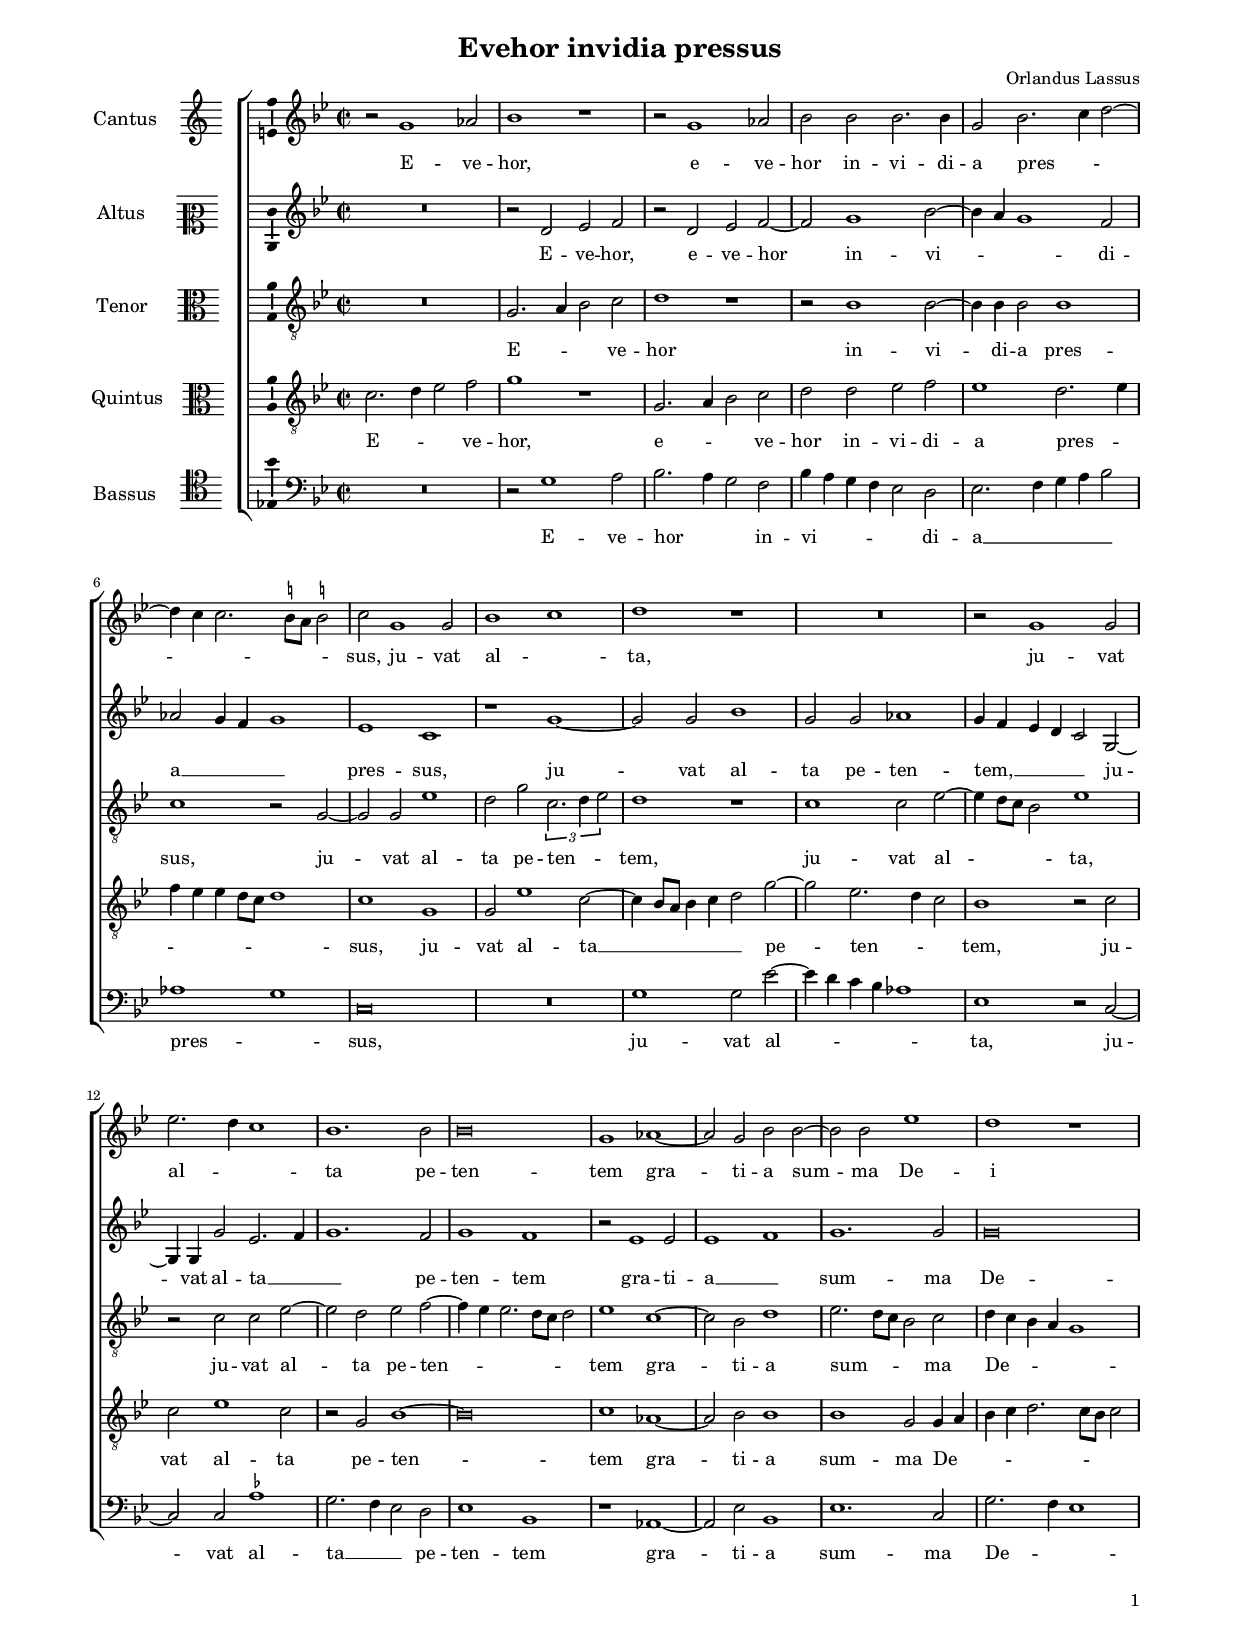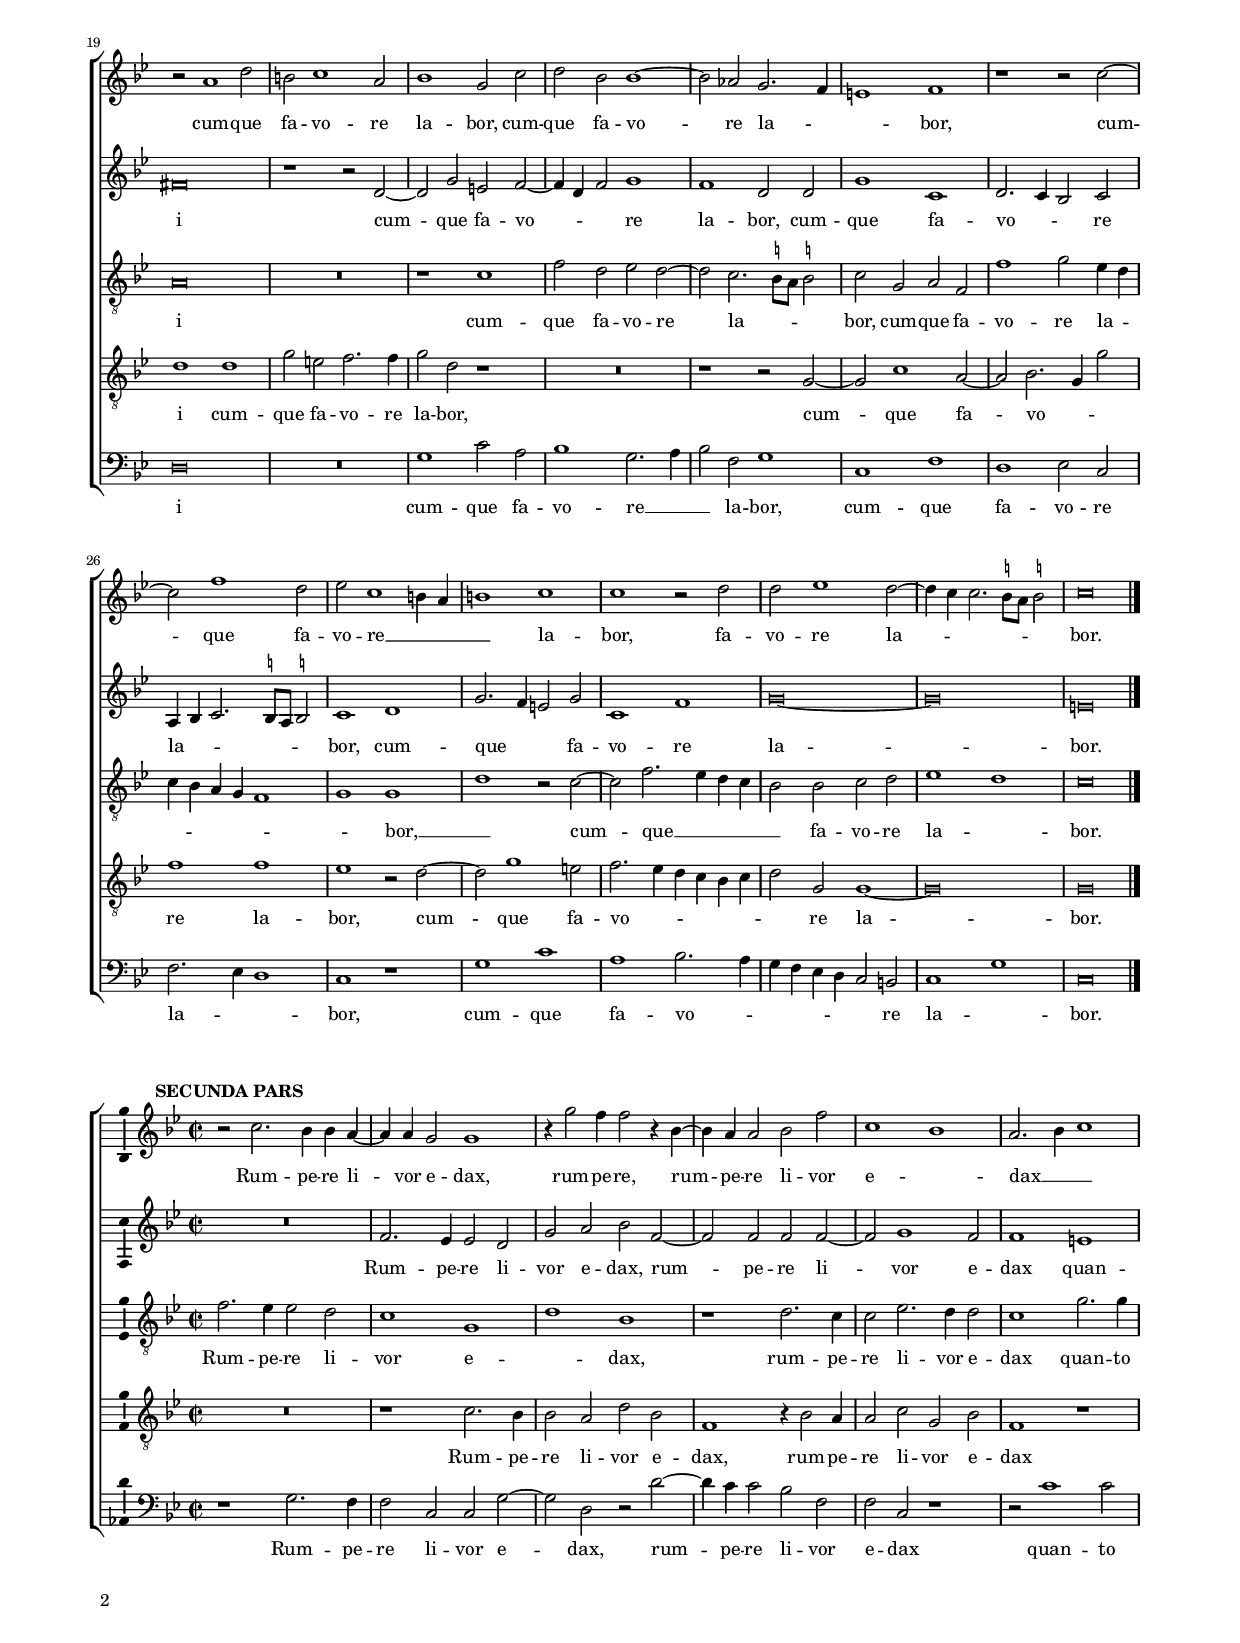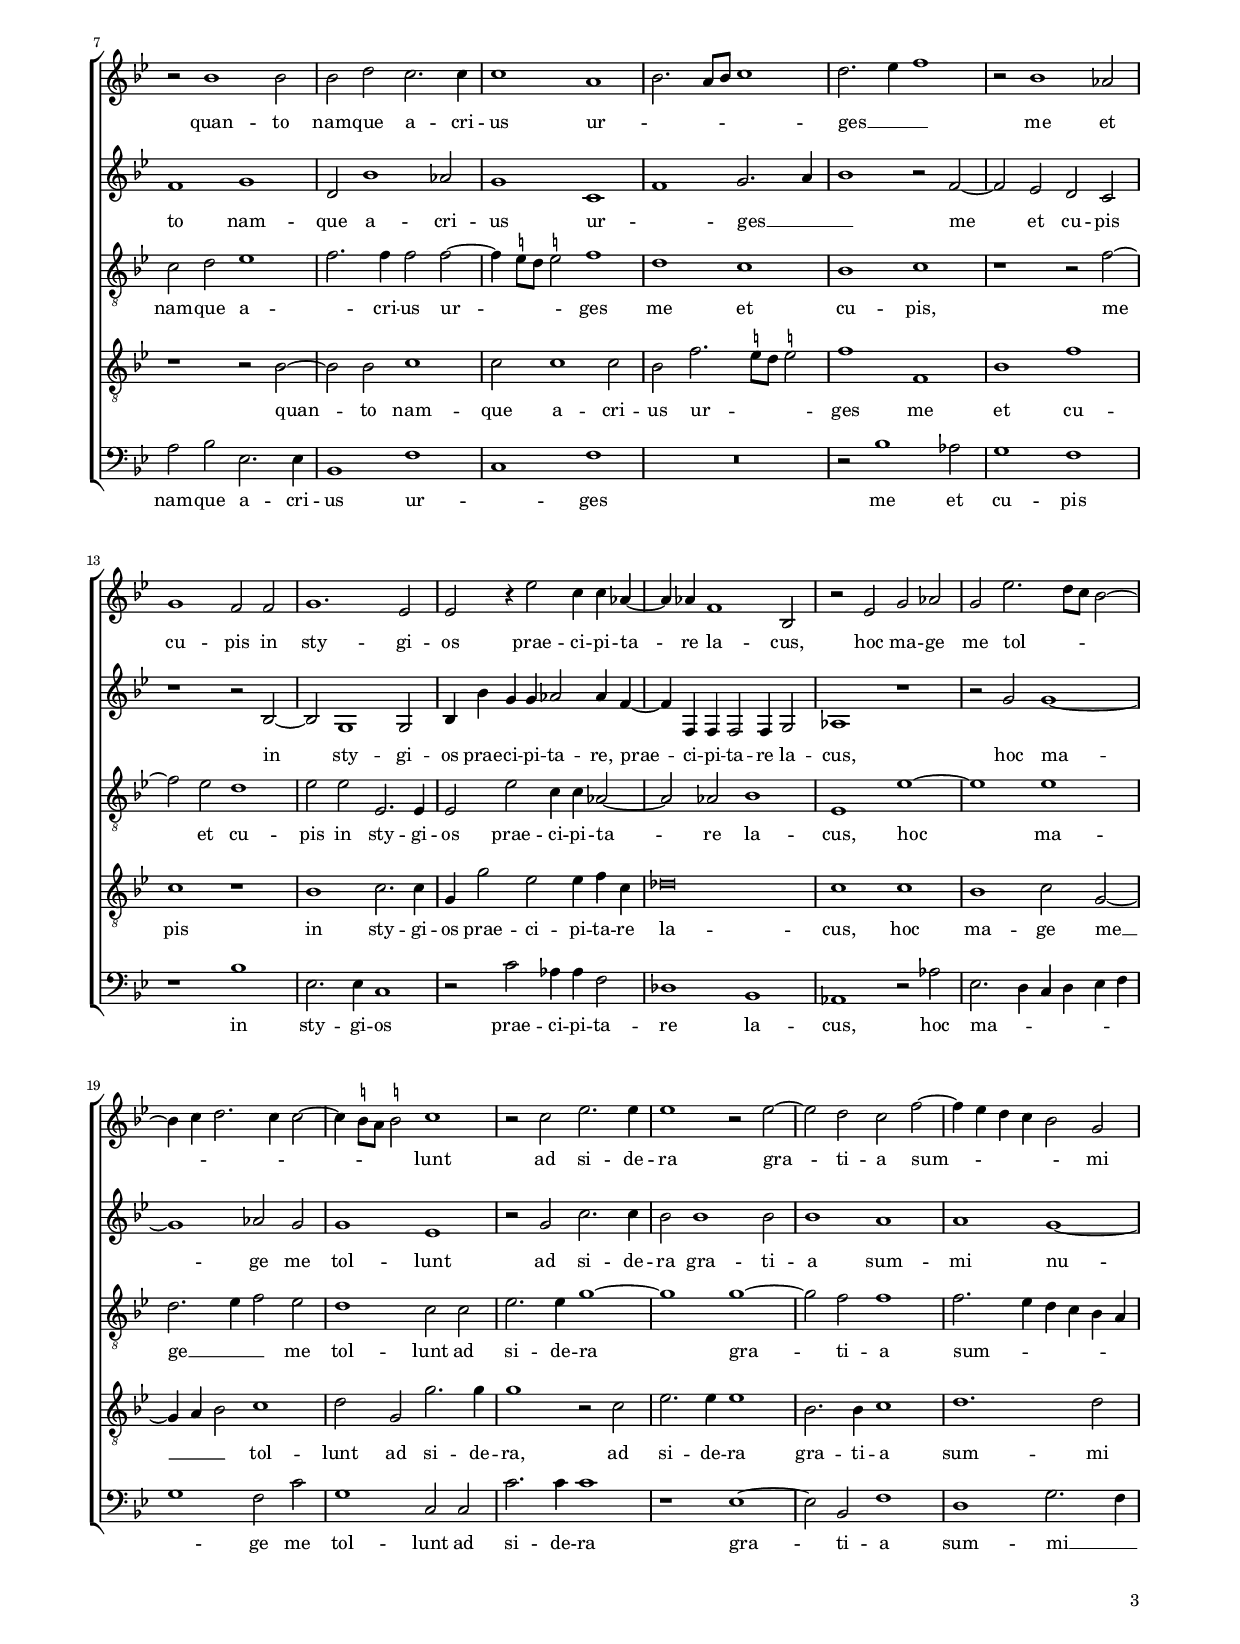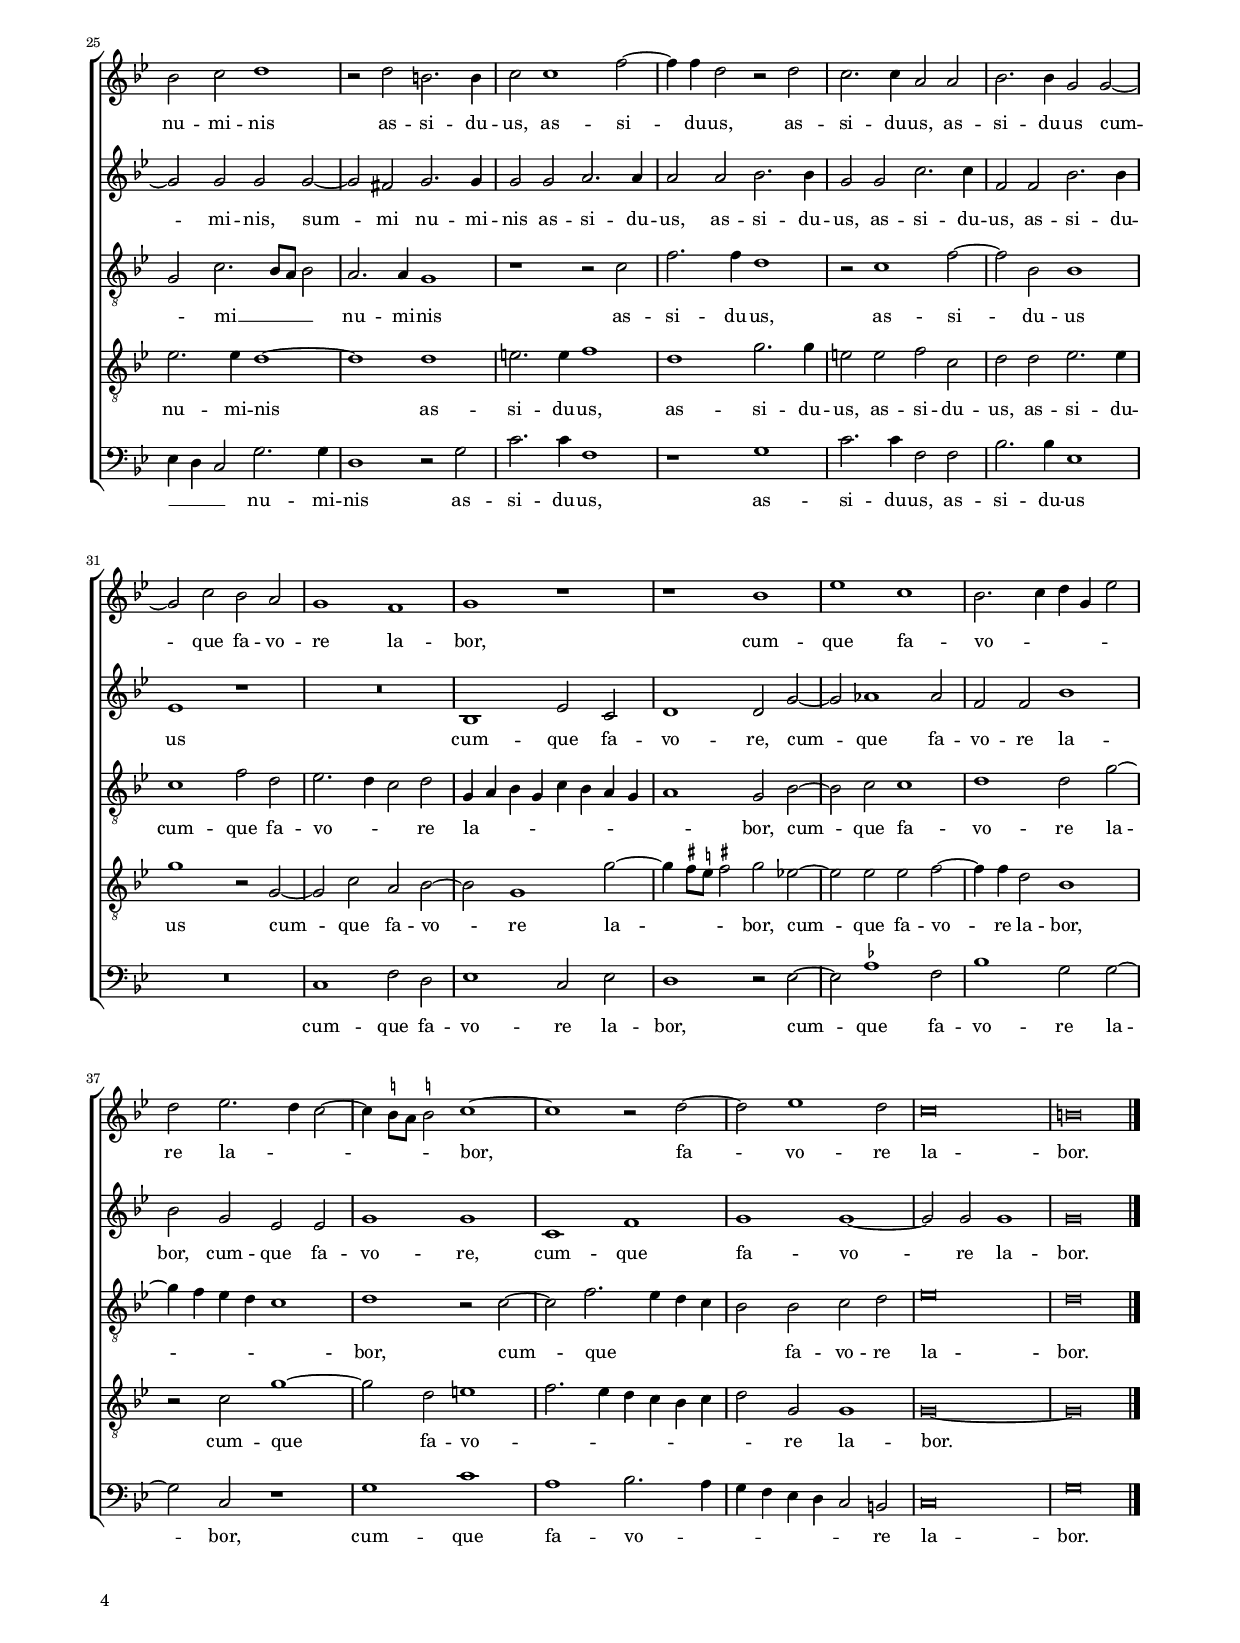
\header
{
  title="Evehor invidia pressus"
  composer="Orlandus Lassus"
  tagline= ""
}

\version "2.22.0"
\include "deutsch.ly"
#(set-global-staff-size 15)
#(ly:set-option 'point-and-click #f)

	
	ficta = { \once \set suggestAccidentals = ##t }
	
	forget = #(define-music-function (music) (ly:music?) #{
		\accidentalStyle forget
		$music
		\accidentalStyle default
		#})
    
    m = \melisma
    me = \melismaEnd


\paper
	{
	top-margin = 1.8 \cm
	bottom-margin = 1.2 \cm
	left-margin = 1.7 \cm
	right-margin = 1.7 \cm
	ragged-bottom = ##f
	ragged-last-bottom = ##t
	print-page-number = ##f
	score-system-spacing = #'((basic-distance . 16) (minimum-distance . 14) (padding . 5) (strechability . 150))
	system-system-spacing = #'((basic-distance . 16) (minimum-distance . 14) (padding . 5) (strechability . 150))
    oddFooterMarkup=\markup   \fill-line { "" \fromproperty #'page:page-number-string }
    evenFooterMarkup=\markup  \fill-line { \fromproperty #'page:page-number-string "" }
    last-bottom-spacing = #'((basic-distance . 12) (minimum-distance . 7) (padding . 4))
	systems-per-page = 3
    page-count = 4
%	min-systems-per-page = 3
	}

global = {
	\key c \major
	\time 2/2 \set Score.measureLength = #(ly:make-moment 2/1)
    \set Score.tempoHideNote = ##t
    \tempo 2 = 90
    \skip 1*2*32 \bar "|." % \pageBreak
	}
	

incipitcantus = \markup { \score {
	{
	\set Staff.instrumentName = \markup { \fontsize #1 "Cantus" }
	\key c \major
	\clef violin
	s4 \bar ""
	}
	\layout  {
	raggedright = ##t
	indent = 1.8 \cm
	line-width = 2.5 \cm
	\context { \Staff \remove Time_signature_engraver }
	\override Staff.Clef.Y-extent = #'(0 . 0)
	}} \hspace #1 }
      
      
incipitaltus = \markup { \score {
	{
	\set Staff.instrumentName = \markup { \fontsize #1 "Altus" }
	\key c \major
	\clef mezzosoprano
	s4 \bar ""
	}
	\layout  {
	raggedright = ##t
	indent = 1.8 \cm
	line-width = 2.5 \cm
	\context { \Staff \remove Time_signature_engraver }
	\override Staff.Clef.Y-extent = #'(0 . 0)
	}} \hspace #1 }


incipittenor = \markup { \score {
	{
	\set Staff.instrumentName = \markup { \fontsize #1 "Tenor" }
	\key c \major
	\clef alto
	s4 \bar ""
	}
	\layout  {
	raggedright = ##t
	indent = 1.8 \cm
	line-width = 2.5 \cm
	\context { \Staff \remove Time_signature_engraver }
	\override Staff.Clef.Y-extent = #'(0 . 0)
	}} \hspace #1 }
      
      
incipitquintus = \markup { \score {
	{
	\set Staff.instrumentName = \markup { \fontsize #1 "Quintus" }
	\key c \major
	\clef alto
	s4 \bar ""
	}
	\layout  {
	raggedright = ##t
	indent = 1.8 \cm
	line-width = 2.5 \cm
	\context { \Staff \remove Time_signature_engraver }
	\override Staff.Clef.Y-extent = #'(0 . 0)
	}} \hspace #1 }
      
      
incipitbassus = \markup { \score {
	{
	\set Staff.instrumentName = \markup { \fontsize #1 "Bassus" }
	\key c \major
	\clef tenor
	s4 \bar ""
	}
	\layout  {
	raggedright = ##t
	indent = 1.8 \cm
	line-width = 2.5 \cm
	\context { \Staff \remove Time_signature_engraver }
	\override Staff.Clef.Y-extent = #'(0 . 0)
	}} \hspace #1 }


cantus = \relative c''
	{
	r2 a1 b2
	c1 r
	r2 a1 b2
	c2 c c2. c4
%5
	a2 c2. \m d4 e2~ |
	e4 d d2. \stemDown \ficta cis8 h \stemNeutral \ficta cis!2 \me
	d2 a1 a2
	c1 \m d \me
	e1 r
%10
	R\breve |
	r2 a,1 a2
	f'2. \m e4 d1 \me
	c1. c2
	c\breve
%15
	a1 b~ |
	b2 a c c~
	c2 c f1
	e1 r
	r2 h1 e2
%20
	cis2 d1 h2 |
	c1 a2 d
	e2 c c1~
	c2 b a2. \m g4
	fis1 \me g
%25
	r1 r2 d'~ |
	d2 g1 e2
	f2 d1 \m cis4 h
	cis1 \me d
	d1 r2 e
%30
	e2 f1 e2~ |
	e4 \m d d2. \stemDown \ficta cis8 h \stemNeutral \ficta cis!2 \me
	d\breve |
	}
	

altus = \relative c'
	{
	R\breve
	r2 e f g
	r2 e f g~
	g2 a1 c2~
%5
	c4 \m h a1 \me g2 |
	b2 \m a4 g a1 \me
	f1 d
	r1 a'~
	a2 a c1
%10
	a2 a b1 |
	a4 \m g f e d2 \me a~
	a4 a a'2 f2. \m g4
	a1. \me g2
	a1 g
%15
	r2 f1 f2 |
	f1 \m g \me
	a1. a2
	a\breve
	gis\breve
%20
	r1 r2 e~ |
	e2 a fis g~
	g4 \m e g2 \me a1
	g1 e2 e
	a1 d,
%25
	e2. \m d4 c2 \me d |
	h4 \m c d2. \ficta cis8 h \ficta cis!2 \me
	d1 e
	a2. \m g4 fis2 \me a
	d,1 g
%30
	a\breve~ |
	a\breve
	fis\breve
	}


tenor = \relative c'
	{
	R\breve
	a2. \m h4 c2 \me d
	e1 r
	r2 c1 c2~
%5
	c4 c c2 c1 |
	d1 r2 a~
	a2 a f'1
	e2 a \tuplet 3/2 { d,2. \m e4 f2 \me }
	e1 r
%10
	d1 d2 f~ |
	f4 \m e8 d c2 \me f1
	r2 d d f~
	f2 e f g~
	g4 \m f f2. e8 d e2 \me
%15
	f1 d~ |
	d2 c e1
	f2. \m e8 d c2 \me d
	e4 \m d c h a1 \me
	h\breve
%20
	R\breve |
	r1 d
	g2 e f e~
	e2 d2. \m \stemDown \ficta cis8 h \stemNeutral \ficta cis!2 \me
	d2 a h g
%25
	g'1 a2 f4 \m e |
	d4 c h a g1
	a1 \me a \m
	e'1 \me r2 d~
	d2 g2. \m f4 e d
%30
	c2 \me c d e
	f1 \m e \me
	d\breve
	}

	
quintus = \relative c'
	{
	d2. \m e4 f2 \me g
	a1 r
	a,2. \m h4 c2 \me d
	e2 e f g
%5
	f1 e2. \m f4 |
	g4 f f e8 d e1 \me
	d1 a
	a2 f'1 d2~
	d4 \m c8 h c4 d e2 \me a~
%10
	a2 f2. \m e4 d2 \me |
	c1 r2 d
	d2 f1 d2
	r2 a c1~
	c\breve
%15
	d1 b~ |
	b2 c c1
	c1 a2 a4 \m h
	c4 d e2. d8 c d2 \me
	e1 e
%20
	a2 fis g2. g4 |
	a2 e r1
	R\breve
	r1 r2 a,~
	a2 d1 h2~
%25
	h2 c2. \m a4 a'2 \me |
	g1 g
	f1 r2 e~
	e2 a1 fis2
	g2. \m f4 e d c d
%30
	e2 \me a, a1~
	a\breve
	a\breve
	}


bassus = \relative c
	{
	R\breve
	r2 a'1 h2
	c2. \m h4 a2 \me g
	c4 \m h a g f2 \me e
%5
	f2. \m g4 a h c2 \me |
	b1 \m a \me
	d,\breve
	R\breve
	a'1 a2 f'~
%10
	f4 \m e d c b1 \me |
	f1 r2 d~
	d2 d \ficta b'1
	a2. \m g4 f2 \me e
	f1 c
%15
	r1 b~ |
	b2 f' c1
	f1. d2
	a'2. \m g4 f1 \me
	e\breve
%20
	R\breve |
	a1 d2 h
	c1 a2. \m h4
	c2 \me g a1
	d,1 g
%25
	e1 f2 d |
	g2. \m f4 e1 \me
	d1 r
	a'1 d
	h1 c2. \m h4
%30
	a4 g f e d2 \me cis |
	d1 \m a' \me
	d,\breve
	}
	
lyricscantus = \lyricmode {
	E -- ve -- hor,
	e -- ve -- hor in -- vi -- di -- a pres -- sus,
	ju -- vat al -- ta,
	ju -- vat al -- ta pe -- ten -- tem gra -- ti -- a sum -- ma De -- i
	cum -- que fa -- vo -- re la -- bor,
	cum -- que fa -- vo -- re la -- bor,
	cum -- que fa -- vo -- re __ la -- bor,
	fa -- vo -- re la -- bor.
	}
	
	
lyricsaltus = \lyricmode {
	E -- ve -- hor,
	e -- ve -- hor in -- vi -- di -- a __ pres -- sus,
	ju -- vat al -- ta pe -- ten -- tem, __
	ju -- vat al -- ta __ pe -- ten -- tem gra -- ti -- a __ sum -- ma De -- i
	cum -- que fa -- vo -- re la -- bor,
	cum -- que fa -- vo -- re la -- bor,
	cum -- que fa -- vo -- re la -- bor.
	}
	

lyricstenor = \lyricmode {
	E -- ve -- hor in -- vi -- di -- a pres -- sus,
	ju -- vat al -- ta pe -- ten -- tem,
	ju -- vat al -- ta,
	ju -- vat al -- ta pe -- ten -- tem gra -- ti -- a sum -- ma De -- i
	cum -- que fa -- vo -- re la -- bor,
	cum -- que fa -- vo -- re la -- bor, __
	cum -- que __ fa -- vo -- re la -- bor.
	}

	
lyricsquintus = \lyricmode {
	E -- ve -- hor,
	e -- ve -- hor in -- vi -- di -- a pres -- sus,
	ju -- vat al -- ta __ pe -- ten -- tem,
	ju -- vat al -- ta pe -- ten -- tem gra -- ti -- a sum -- ma De -- i
	cum -- que fa -- vo -- re la -- bor,
	cum -- que fa -- vo -- re la -- bor,
	cum -- que fa -- vo -- re la -- bor.
	}
	
	
lyricsbassus = \lyricmode {
	E -- ve -- hor in -- vi -- di -- a __ pres -- sus,
	ju -- vat al -- ta,
	ju -- vat al -- ta __ pe -- ten -- tem gra -- ti -- a sum -- ma De -- i
	cum -- que fa -- vo -- re __ la -- bor,
	cum -- que fa -- vo -- re la -- bor,
	cum -- que fa -- vo -- re la -- bor.
	}
	

\score
{  
    \transpose c b, {
	\new ChoirStaff \with { \override StaffGrouper.staff-staff-spacing.basic-distance = #12 }
	<<
	
	\new Staff << \global
	\new Voice="v1" {
		\set Staff.instrumentName=\incipitcantus
		\set Staff.midiInstrument = "reed organ"
		\clef "treble"
		\cantus }
	\new Lyrics \lyricsto "v1" {\lyricscantus }
	>>

	
	\new Staff << \global
	\new Voice="v2" {
		\set Staff.instrumentName=\incipitaltus
		\set Staff.midiInstrument = "reed organ"
		\clef "treble" 
		\altus}
	\new Lyrics \lyricsto "v2" {\lyricsaltus }
	>>

	
	\new Staff << \global
	\new Voice="v3" {
		\set Staff.instrumentName=\incipittenor
		\set Staff.midiInstrument = "reed organ"
		\clef "G_8"
		\tenor }
	\new Lyrics \lyricsto "v3" {\lyricstenor }
	>>
	
	
	\new Staff << \global
	\new Voice="v5" {
		\set Staff.instrumentName=\incipitquintus
		\set Staff.midiInstrument = "reed organ"
		\clef "G_8"
		\quintus}
	\new Lyrics \lyricsto "v5" {\lyricsquintus }
	>>
	
	
	\new Staff << \global
	\new Voice="v4" {
		\set Staff.instrumentName=\incipitbassus
		\set Staff.midiInstrument = "reed organ"
		\clef "bass" 
		\bassus }
	\new Lyrics \lyricsto "v4" {\lyricsbassus}
	>>	
	>>
    } % transpose

    
	\layout
	{
	indent = 2.5 \cm
	\context { \Staff \override TimeSignature.break-visibility = #end-of-line-invisible }
	\context { \Lyrics \override VerticalAxisGroup.nonstaff-relatedstaff-spacing.padding = #1.4 }
%	\context { \Lyrics \override LyricText.font-size = #1 }
	\context { \Staff \consists "Ambitus_engraver" }
	\context { \Score \override BarNumber.padding = #2 }
	\context { \Voice \override NoteHead.style = #'baroque }
	}


\midi
	{
	}
	
}

%%%%%%%%%%%%%%%%%%%%  SECUNDA PARS


global = {
	\key c \major
	\time 2/2 \set Score.measureLength = #(ly:make-moment 2/1)
    \set Score.tempoHideNote = ##t
    \tempo 2 = 90
	\skip 1*2*42 \bar "|."
	}

	
cantus = \relative c''
	{
	r2 d2. c4 c h~
	h4 h a2 a1
	r4 a'2 g4 g2 r4 c,~
	c4 h h2 c g'
%5
	d1 \m c \me |
	h2. \m c4 d1 \me \pageBreak
	r2 c1 c2
	c2 e d2. d4
	d1 h \m
%10
	c2. h8 c d1 \me |
	e2. \m f4 g1 \me
	r2 c,1 b2
	a1 g2 g
	a1. f2
%15
	f2 r4 f'2 d4 d b~ |
	b4 b g1 c,2
	r2 f a b
	a2 f'2. \m e8 d c2~
	c4 d e2. d4 d2~
%20
	d4 \stemDown \ficta cis8 h \stemNeutral \ficta cis!2 \me d1 |
	r2 d f2. f4
	f1 r2 f~
	f2 e d g~
	g4 \m f e d c2 \me a
%25
	c2 d e1 |
	r2 e cis2. cis4
	d2 d1 g2~
	g4 g e2 r e
	d2. d4 h2 h
%30
	c2. c4 a2 a~ |
	a2 d c h
	a1 g
	a1 r
	r1 c
%35
	f1 d |
	c2. \m d4 e a, f'2 \me
	e2 f2. \m e4 d2~
	d4 \stemDown \ficta cis8 h \stemNeutral \ficta cis!2 \me d1~
	d1 r2 e~
%40
	e2 f1 e2 |
	d\breve
	cis\breve
	}


altus = \relative c'
	{
	R\breve
	g'2. f4 f2 e
	a2 h c g~
	g2 g g g~
%5
	g2 a1 g2 |
	g1 fis
	g1 a
	e2 c'1 b2
	a1 d, \m
%10
	g1 \me a2. \m h4 |
	c1 \me r2 g~
	g2 f e d
	r1 r2 c~
	c2 a1 a2
%15
	c4 c' a a b2 b4 g~ |
	g4 g, g g2 g4 a2
	b1 r
	r2 a' a1~
	a1 b2 a
%20
	a1 f |
	r2 a d2. d4
	c2 c1 c2
	c1 h
	h1 a~
%25
	a2 a a a~ |
	a2 gis a2. a4
	a2 a h2. h4
	h2 h c2. c4
	a2 a d2. d4
%30
	g,2 g c2. c4 |
	f,1 r
	R\breve
	c1 f2 d
	e1 e2 a~
%35
	a2 b1 b2 |
	g2 g c1
	c2 a f f
	a1 a
	d,1 g
%40
	a1 a~ |
	a2 a a1
	a\breve |
	}


tenor = \relative c'
	{
	g'2. f4 f2 e
	d1 a \m
	e'1 \me c
	r1 e2. d4
%5
	d2 f2. e4 e2 |
	d1 a'2. a4
	d,2 e f1 \m
	g2. \me g4 g2 g~
	g4 \m \ficta fis8 e \ficta fis!2 \me g1
%10
	e1 d |
	c1 d
	r1 r2 g~
	g2 f e1
	f2 f f,2. f4
%15
	f2 f' d4 d b2~ |
	b2 b c1
	f,1 f'~
	f1 f
	e2. \m f4 g2 \me f
%20
	e1 d2 d |
	f2. f4 a1~
	a1 a~
	a2 g g1
	g2. \m f4 e d c h
%25
	a2 \me d2. \m c8 h c2 \me |
	h2. h4 a1
	r1 r2 d
	g2. g4 e1
	r2 d1 g2~
%30
	g2 c, c1 |
	d1 g2 e
	f2. \m e4 d2 \me e
	a,4 \m h c a d c h a
	h1 \me a2 c~
%35
	c2 d d1 |
	e1 e2 a~
	a4 \m g f e d1 \me
	e1 r2 d~
	d2 g2. \m f4 e d
%40
	c2 \me c d e |
	f\breve
	e\breve |
	}

	
quintus = \relative c'
	{
	R\breve
	r1 d2. c4
	c2 h e c
	g1 r4 c2 h4
%5
	h2 d a c |
	g1 r
	r1 r2 c~
	c2 c d1
	d2 d1 d2
%10
	c2 g'2. \m \ficta fis8 e \ficta fis!2 \me |
	g1 g,
	c1 g'
	d1 r
	c d2. d4
%15
	a4 a'2 f2 f4 g d |
	es\breve
	d1 d
	c1 d2 a~
	a4 \m h c2 \me d1
%20
	e2 a, a'2. a4 |
	a1 r2 d,
	f2. f4 f1
	c2. c4 d1
	e1. e2
%25
	f2. f4 e1~ |
	e1 e
	fis2. fis4 g1
	e1 a2. a4
	fis2 fis g d
%30
	e2 e f2. f4 |
	a1 r2 a,~
	a2 d h c~
	c2 a1 a'2~
	a4 \m \ficta gis8 \ficta fis \ficta gis!2 \me a f~
%35
	f2 f f g~ |
	g4 g e2 c1
	r2 d a'1~
	a2 e fis1 \m
	g2. f4 e d c d
%40
	e2 \me a, a1 |
	a\breve~
	a\breve
	}


bassus = \relative c
	{
	r1 a'2. g4
	g2 d d a'~
	a2 e r e'~
	e4 d d2 c g
%5
	g2 d r1 |
	r2 d'1 d2
	h2 c f,2. f4
	c1 g' \m
	d1 \me g
%10
	R\breve |
	r2 c1 b2
	a1 g
	r1 c
	f,2. f4 d1
%15
	r2 d' b4 b g2 |
	es1 c
	b1 r2 b'
	f2. \m e4 d e f g
	a1 \me g2 d'
%20
	a1 d,2 d |
	d'2. d4 d1
	r1 f,~
	f2 c g'1
	e1 a2. \m g4
%25
	f4 e d2 \me a'2. a4 |
	e1 r2 a
	d2. d4 g,1
	r1 a
	d2. d4 g,2 g
%30
	c2. c4 f,1 |
	R\breve
	d1 g2 e
	f1 d2 f
	e1 r2 f~
%35
	f2 \ficta b1 g2 |
	c1 a2 a~
	a2 d, r1
	a'1 d
	h1 c2. \m h4
%40
	a4 g f e d2 \me cis
	d\breve
	a'\breve
	}
	
lyricscantus = \lyricmode {
	Rum -- pe -- re li -- vor e -- dax,
	rum -- pe -- re,
	rum -- pe -- re li -- vor e -- dax __
	quan -- to nam -- que a -- cri -- us ur -- ges __
	me et cu -- pis in sty -- gi -- os
	prae -- ci -- pi -- ta -- re la -- cus,
	hoc ma -- ge me tol -- lunt ad si -- de -- ra gra -- ti -- a sum -- mi nu -- mi -- nis
	as -- si -- du -- us,
	as -- si -- du -- us,
	as -- si -- du -- us,
	as -- si -- du -- us
	cum -- que fa -- vo -- re la -- bor,
	cum -- que fa -- vo -- re la -- bor,
	fa -- vo -- re la -- bor.
	}
	
	
lyricsaltus = \lyricmode {
	Rum -- pe -- re li -- vor e -- dax,
	rum -- pe -- re li -- vor e -- dax
	quan -- to nam -- que a -- cri -- us ur -- ges __
	me et cu -- pis in sty -- gi -- os
	prae -- ci -- pi -- ta -- re,
	prae -- ci -- pi -- ta -- re la -- cus,
	hoc ma -- ge me tol -- lunt ad si -- de -- ra gra -- ti -- a sum -- mi nu -- mi -- nis,
	sum -- mi nu -- mi -- nis
	as -- si -- du -- us,
	as -- si -- du -- us,
	as -- si -- du -- us,
	as -- si -- du -- us
	cum -- que fa -- vo -- re,
	cum -- que fa -- vo -- re la -- bor,
	cum -- que fa -- vo -- re,
	cum -- que fa -- vo -- re la -- bor.
	}
	

lyricstenor = \lyricmode {
	Rum -- pe -- re li -- vor e -- dax,
	rum -- pe -- re li -- vor e -- dax
	quan -- to nam -- que a -- cri -- us ur -- ges
	me et cu -- pis,
	me et cu -- pis in sty -- gi -- os
	prae -- ci -- pi -- ta -- re la -- cus,
	hoc ma -- ge __ me tol -- lunt ad si -- de -- ra gra -- ti -- a sum -- mi __ nu -- mi -- nis
	as -- si -- du -- us,
	as -- si -- du -- us
	cum -- que fa -- vo -- re la -- bor,
	cum -- que fa -- vo -- re la -- bor,
	cum -- que fa -- vo -- re la -- bor.
	}

	
lyricsquintus = \lyricmode {
	Rum -- pe -- re li -- vor e -- dax,
	rum -- pe -- re li -- vor e -- dax
	quan -- to nam -- que a -- cri -- us ur -- ges
	me et cu -- pis
	in sty -- gi -- os
	prae -- ci -- pi -- ta -- re la -- cus,
	hoc ma -- ge me __ tol -- lunt ad si -- de -- ra,
	ad si -- de -- ra gra -- ti -- a sum -- mi nu -- mi -- nis
	as -- si -- du -- us,
	as -- si -- du -- us,
	as -- si -- du -- us,
	as -- si -- du -- us
	cum -- que fa -- vo -- re la -- bor,
	cum -- que fa -- vo -- re la -- bor,
	cum -- que fa -- vo -- re la -- bor.
	}
	
	
lyricsbassus = \lyricmode {
	Rum -- pe -- re li -- vor e -- dax,
	rum -- pe -- re li -- vor e -- dax
	quan -- to nam -- que a -- cri -- us ur -- ges
	me et cu -- pis
	in sty -- gi -- os
	prae -- ci -- pi -- ta -- re la -- cus,
	hoc ma -- ge me tol -- lunt ad si -- de -- ra
	gra -- ti -- a sum -- mi __ nu -- mi -- nis
	as -- si -- du -- us,
	as -- si -- du -- us,
	as -- si -- du -- us
	cum -- que fa -- vo -- re la -- bor,
	cum -- que fa -- vo -- re la -- bor,
	cum -- que fa -- vo -- re la -- bor.
	}
	

\score
{  
    \transpose c b, {
	\new ChoirStaff \with { \override StaffGrouper.staff-staff-spacing.basic-distance = #12 }
	<<
	
	\new Staff <<\global
	\new Voice="v1" {
	  %\set Staff.instrumentName=\incipitcantus
		\set Staff.midiInstrument = "reed organ"
		\clef "treble"
		\cantus }
	\new Lyrics \lyricsto "v1" {\lyricscantus }
	>>

	
	\new Staff << \global
	\new Voice="v2" {
	  %\set Staff.instrumentName=\incipitaltus
		\set Staff.midiInstrument = "reed organ"
		\clef "treble" 
		\altus}
	\new Lyrics \lyricsto "v2" {\lyricsaltus }
	>>

	
	\new Staff <<\global
	\new Voice="v3" {
	  %\set Staff.instrumentName=\incipittenor
		\set Staff.midiInstrument = "reed organ"
		\clef "G_8"
		\tenor }
	\new Lyrics \lyricsto "v3" {\lyricstenor }
	>>
	
	
	\new Staff << \global
	\new Voice="v5" {
	  %\set Staff.instrumentName=\incipitquintus
		\set Staff.midiInstrument = "reed organ"
		\clef "G_8"
		\quintus}
	\new Lyrics \lyricsto "v5" {\lyricsquintus }
	>>
	
	
	\new Staff <<\global
	\new Voice="v4" {
	  %\set Staff.instrumentName=\incipitbassus
		\set Staff.midiInstrument = "reed organ"
		\clef "bass" 
		\bassus }
	\new Lyrics \lyricsto "v4" {\lyricsbassus}
	>>
	>>
    } % transpose
    

	\layout
	{
	indent = 0 \cm
	\context { \Staff \override TimeSignature.break-visibility = #end-of-line-invisible }
	\context { \Lyrics \override VerticalAxisGroup.nonstaff-relatedstaff-spacing.padding = #1.4 }
%	\context { \Lyrics \override LyricText.font-size = #1 }
	\context { \Staff \consists "Ambitus_engraver" }
	\context { \Score \override BarNumber.padding = #2 }
	\context { \Voice \override NoteHead.style = #'baroque }
	}

    \header { piece = \markup { \raise #2 \hspace # 7 \bold "SECUNDA PARS"} }

\midi
	{
	}
	
}

% EOF
